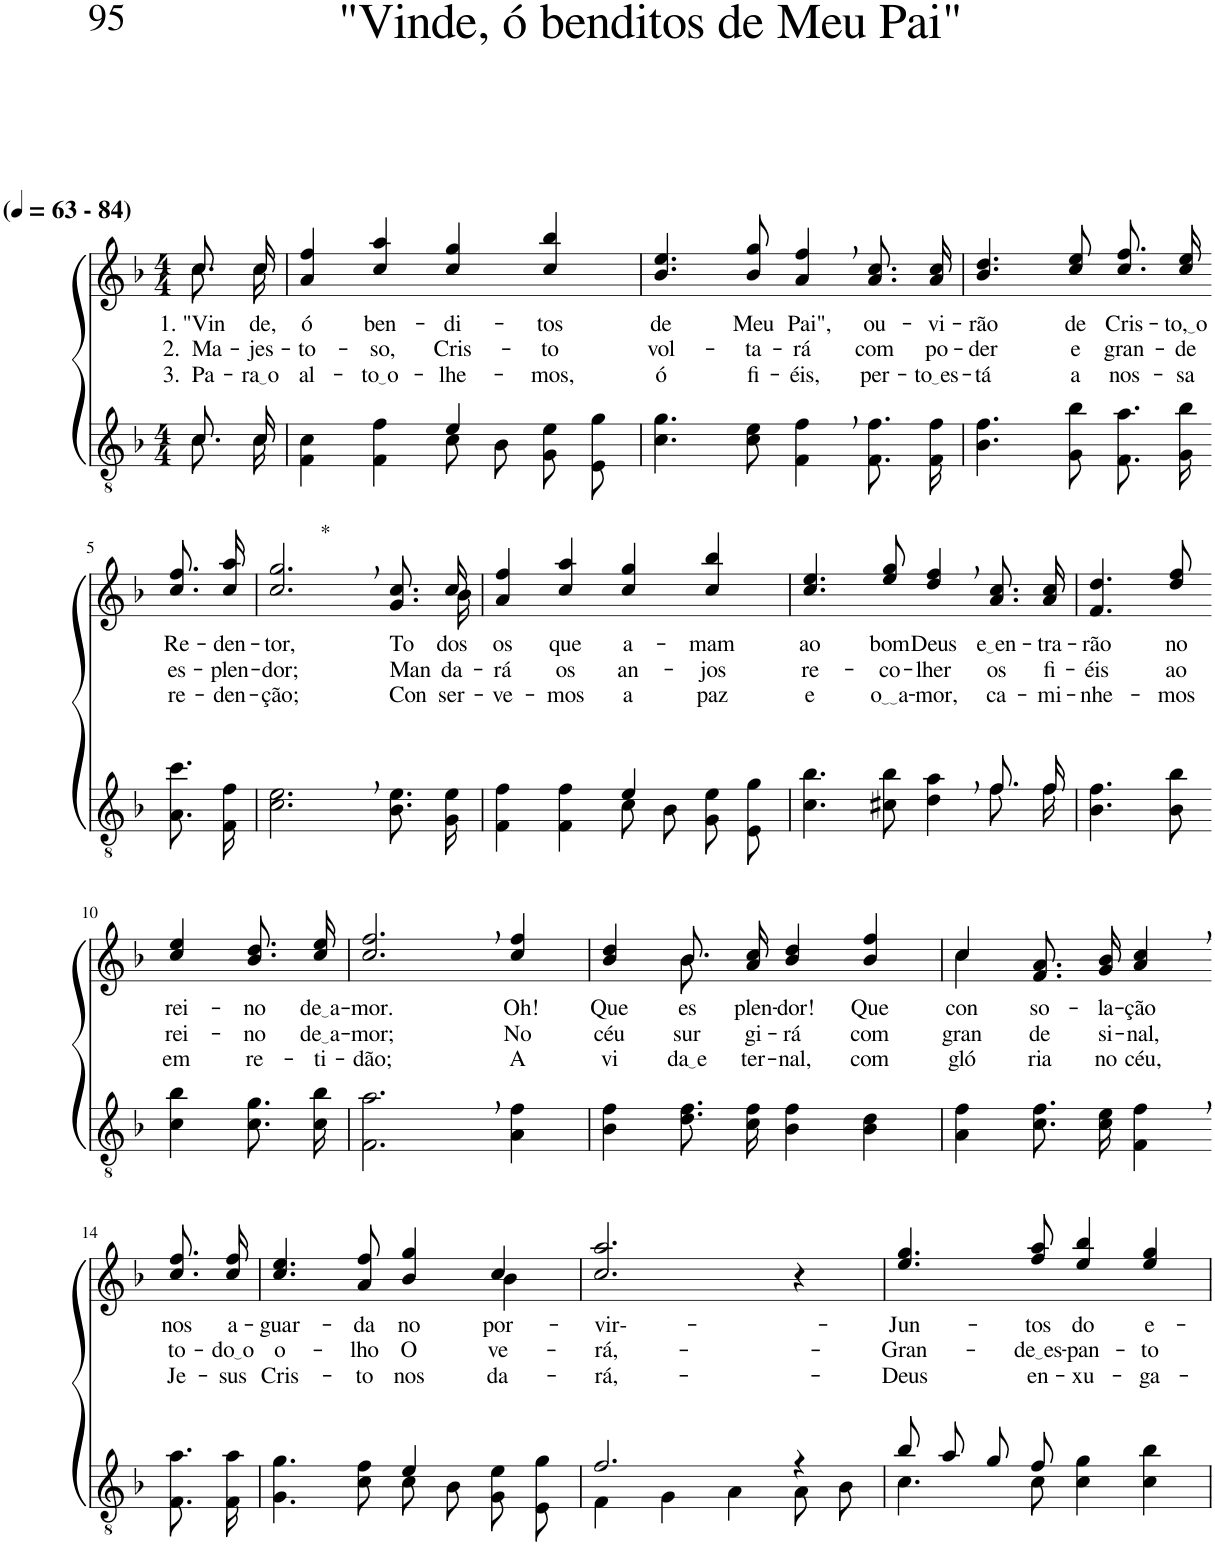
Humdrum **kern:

**kern	**kern	**text	**text	**text
*part2	*part1	*part1	*part1	*part1
*staff2	*staff1	*staff1	*staff1	*staff1
*I"Parte III e IV	*I"Parte I e II	*	*	*
*clefGv2	*clefG2	*	*	*
*Trd5c9	*Trd5c9	*	*	*
*k[b-]	*k[b-]	*	*	*
*M4/4	*M4/4	*	*	*
*MM63	*MM63	*	*	*
=1	=1	=1	=1	=1
*^	*^	*	*	*
!	!	!LO:TX:a:B:t=(	!	!	!	!
!	!	!LO:TX:a:B:t=- 84)	!	!	!	!
!	!	!	!	!LO:LY:b	!LO:LY:b	!LO:LY:b
8.c\L	8.c/L	8.cc/L	8.cc\L	1. "Vin	2. Ma-	3. Pa-
!	!	!	!	!LO:LY:b	!LO:LY:b	!LO:LY:b
16c\Jk	16c/Jk	16cc/Jk	16cc\Jk	de,	-jes-	ra o
=2	=2	=2	=2	=2	=2	=2
!	!	!	!	!LO:LY:b	!LO:LY:b	!LO:LY:b
*	*	*v	*v	*	*	*
2ryy	4F\ 4c\	4a/ 4ff/	ó	-to-	al-
!	!	!	!LO:LY:b	!LO:LY:b	!LO:LY:b
.	4F\ 4f\	4cc/ 4aa/	ben-	-so,	to o
!	!	!	!LO:LY:b	!LO:LY:b	!LO:LY:b
4e/	8c\L	4cc/ 4gg/	-di-	Cris-	-lhe-
.	8B-\J	.	.	.	.
!	!	!	!LO:LY:b	!LO:LY:b	!LO:LY:b
4ryy	8G\ 8e\L	4cc/ 4bb-/	-tos	-to	-mos,
.	8E\ 8g\J	.	.	.	.
=3	=3	=3	=3	=3	=3
!	!	!	!LO:LY:b	!LO:LY:b	!LO:LY:b
*v	*v	*	*	*	*
4.c\ 4.g\	4.b-/ 4.ee/	de	vol-	ó
!	!	!LO:LY:b	!LO:LY:b	!LO:LY:b
8c\ 8e\	8b-/ 8gg/	Meu	-ta-	fi-
!	!	!LO:LY:b	!LO:LY:b	!LO:LY:b
4F\, 4f\,	4a/, 4ff/,	Pai",	-rá	-éis,
!	!	!LO:LY:b	!LO:LY:b	!LO:LY:b
8.F\ 8.f\L	8.a\ 8.cc\L	ou-	com	per-
!	!	!LO:LY:b	!LO:LY:b	!LO:LY:b
16F\ 16f\Jk	16a\ 16cc\Jk	-vi-	po-	to es
=4	=4	=4	=4	=4
!	!	!LO:LY:b	!LO:LY:b	!LO:LY:b
4.B-\ 4.f\	4.b-/ 4.dd/	-rão	-der	-tá
!	!	!LO:LY:b	!LO:LY:b	!LO:LY:b
8G\ 8b-\	8cc/ 8ee/	de	e	a
!	!	!LO:LY:b	!LO:LY:b	!LO:LY:b
8.F\ 8.a\L	8.cc\ 8.ff\L	Cris-	gran-	nos-
!	!	!LO:LY:b	!LO:LY:b	!LO:LY:b
16G\ 16b-\Jk	16cc\ 16ee\Jk	to, o	-de	-sa
!!LO:LB:g=z
=5-	=5-	=5-	=5-	=5-
!	!	!LO:LY:b	!LO:LY:b	!LO:LY:b
8.A\ 8.cc\L	8.cc\ 8.ff\L	Re-	es-	re-
!	!	!LO:LY:b	!LO:LY:b	!LO:LY:b
16F\ 16f\Jk	16cc\ 16aa\Jk	-den-	-plen-	-den-
=6	=6	=6	=6	=6
!	!LO:TX:a:t=*	!	!	!
!	!	!LO:LY:b	!LO:LY:b	!LO:LY:b
*	*^	*	*	*
2.c\, 2.e\,	2.cc/, 2.gg/,	2...ryy	-tor,	-dor;	-ção;
!	!	!	!LO:LY:b	!LO:LY:b	!LO:LY:b
8.B-\ 8.e\L	8.g/ 8.cc/L	.	To-	Man-	Con-
!	!	!	!LO:LY:b	!LO:LY:b	!LO:LY:b
16G\ 16e\Jk	16cc/Jk	16b-\	dos	-da-	-ser-
=7	=7	=7	=7	=7	=7
*^	*	*	*	*	*
!	!	!	!	!LO:LY:b	!LO:LY:b	!LO:LY:b
*	*	*v	*v	*	*	*
2ryy	4F\ 4f\	4a/ 4ff/	os	-rá	-ve-
!	!	!	!LO:LY:b	!LO:LY:b	!LO:LY:b
.	4F\ 4f\	4cc/ 4aa/	que	os	-mos
!	!	!	!LO:LY:b	!LO:LY:b	!LO:LY:b
4e/	8c\L	4cc/ 4gg/	a-	an-	a
.	8B-\J	.	.	.	.
!	!	!	!LO:LY:b	!LO:LY:b	!LO:LY:b
4ryy	8G\ 8e\L	4cc/ 4bb-/	-mam	-jos	paz
.	8E\ 8g\J	.	.	.	.
=8	=8	=8	=8	=8	=8
!	!	!	!LO:LY:b	!LO:LY:b	!LO:LY:b
2.ryy	4.c\ 4.b-\	4.cc/ 4.ee/	ao	re-	e
!	!	!	!LO:LY:b	!LO:LY:b	!LO:LY:b
.	8c#X\ 8b-\	8ee/ 8gg/	bom	-co-	o a
!	!	!	!LO:LY:b	!LO:LY:b	!LO:LY:b
.	4d\ 4a\	4dd/, 4ff/,	Deus	-lher	-mor,
!	!	!	!LO:LY:b	!LO:LY:b	!LO:LY:b
8.f/L	8.f\L	8.a\ 8.cc\L	e en	os	ca-
!	!	!	!LO:LY:b	!LO:LY:b	!LO:LY:b
16f/Jk	16f\Jk	16a\ 16cc\Jk	-tra-	fi-	-mi-
=9	=9	=9	=9	=9	=9
!	!	!	!LO:LY:b	!LO:LY:b	!LO:LY:b
*v	*v	*	*	*	*
4.B-\ 4.f\	4.f/ 4.dd/	-rão	-éis	-nhe-
!	!	!LO:LY:b	!LO:LY:b	!LO:LY:b
8B-\ 8b-\	8dd/ 8ff/	no	ao	-mos
!!LO:LB:g=z
=10-	=10-	=10-	=10-	=10-
!	!	!LO:LY:b	!LO:LY:b	!LO:LY:b
4c\ 4b-\	4cc/ 4ee/	rei-	rei-	em
!	!	!LO:LY:b	!LO:LY:b	!LO:LY:b
8.c\ 8.g\L	8.b-\ 8.dd\L	-no	-no	re-
!	!	!LO:LY:b	!LO:LY:b	!LO:LY:b
16c\ 16b-\Jk	16cc\ 16ee\Jk	de a	de a	-ti-
=11	=11	=11	=11	=11
!	!	!LO:LY:b	!LO:LY:b	!LO:LY:b
2.F\, 2.a\,	2.cc/, 2.ff/,	-mor.	-mor;	-dão;
!	!	!LO:LY:b	!LO:LY:b	!LO:LY:b
4A\ 4f\	4cc/ 4ff/	Oh!	No	A
=12	=12	=12	=12	=12
!	!	!LO:LY:b	!LO:LY:b	!LO:LY:b
*	*^	*	*	*
4B-\ 4f\	4b-/ 4dd/	4ryy	Que	céu	vi-
!	!	!	!LO:LY:b	!LO:LY:b	!LO:LY:b
8.d\ 8.f\L	8.b-\L	8.b-\	es-	sur-	da e
!	!	!	!LO:LY:b	!LO:LY:b	!LO:LY:b
16c\ 16f\Jk	16a\ 16cc\Jk	2ryy	-plen-	-gi-	-ter-
!	!	!	!LO:LY:b	!LO:LY:b	!LO:LY:b
4B-\ 4f\	4b-/ 4dd/	.	-dor!	-rá	-nal,
!	!	!	!LO:LY:b	!LO:LY:b	!LO:LY:b
4B-\ 4d\	4b-/ 4ff/	.	Que	com	com
.	.	16ryy	.	.	.
=13	=13	=13	=13	=13	=13
!	!	!	!LO:LY:b	!LO:LY:b	!LO:LY:b
4A\ 4f\	4cc\	4cc/	con-	gran-	gló-
!	!	!	!LO:LY:b	!LO:LY:b	!LO:LY:b
8.c\ 8.f\L	2ryy	8.f/ 8.a/L	-so-	-de	-ria
!	!	!	!LO:LY:b	!LO:LY:b	!LO:LY:b
16c\ 16e\Jk	.	16g/ 16b-/Jk	-la-	si-	no
!	!	!	!LO:LY:b	!LO:LY:b	!LO:LY:b
4F\, 4f\,	.	4a/ 4cc/	-ção	-nal,	céu,
!!LO:LB:g=z
=14-	=14-	=14-	=14-	=14-	=14-
!	!	!	!LO:LY:b	!LO:LY:b	!LO:LY:b
*	*v	*v	*	*	*
8.F\ 8.a\L	8.cc\ 8.ff\L	nos	to-	Je-
!	!	!LO:LY:b	!LO:LY:b	!LO:LY:b
16F\ 16a\Jk	16cc\ 16ff\Jk	a-	do o	-sus
=15	=15	=15	=15	=15
*^	*	*	*	*
!	!	!	!LO:LY:b	!LO:LY:b	!LO:LY:b
*	*	*^	*	*	*
2ryy	4.G\ 4.g\	4.cc/ 4.ee/	2.ryy	-guar-	o-	Cris-
!	!	!	!	!LO:LY:b	!LO:LY:b	!LO:LY:b
.	8c\ 8f\	8a/ 8ff/	.	-da	-lho	-to
!	!	!	!	!LO:LY:b	!LO:LY:b	!LO:LY:b
4e/	8c\L	4b-/ 4gg/	.	no	O	nos
.	8B-\J	.	.	.	.	.
!	!	!	!	!LO:LY:b	!LO:LY:b	!LO:LY:b
4ryy	8G\ 8e\L	4cc/	4b-\	por-	ve-	da-
.	8E\ 8g\J	.	.	.	.	.
*	*	*v	*v	*	*	*
=16	=16	=16	=16	=16	=16
!	!	!	!LO:LY:b	!LO:LY:b	!LO:LY:b
2.f/	4F\	2.cc/ 2.aa/	-vir--	-rá,-	-rá,-
.	4G\	.	.	.	.
.	4A\	.	.	.	.
4r	8A\L	4r	.	.	.
.	8B-\J	.	.	.	.
=17	=17	=17	=17	=17	=17
!	!	!	!LO:LY:b	!LO:LY:b	!LO:LY:b
8b-/L	4.c\	4.ee/ 4.gg/	-Jun-	-Gran-	-Deus
8a/J	.	.	.	.	.
8g/L	.	.	.	.	.
!	!	!	!LO:LY:b	!LO:LY:b	!LO:LY:b
8f/J	8c\	8ff/ 8aa/	-tos	de es	en-
!	!	!	!LO:LY:b	!LO:LY:b	!LO:LY:b
2ryy	4c\ 4g\	4ee/ 4bb-/	do	-pan-	-xu-
!	!	!	!LO:LY:b	!LO:LY:b	!LO:LY:b
.	4c\ 4b-\	4ee/ 4gg/	e-	-to	-ga-
*v	*v	*	*	*	*
=	=	=	=	=
*-	*-	*-	*-	*-
